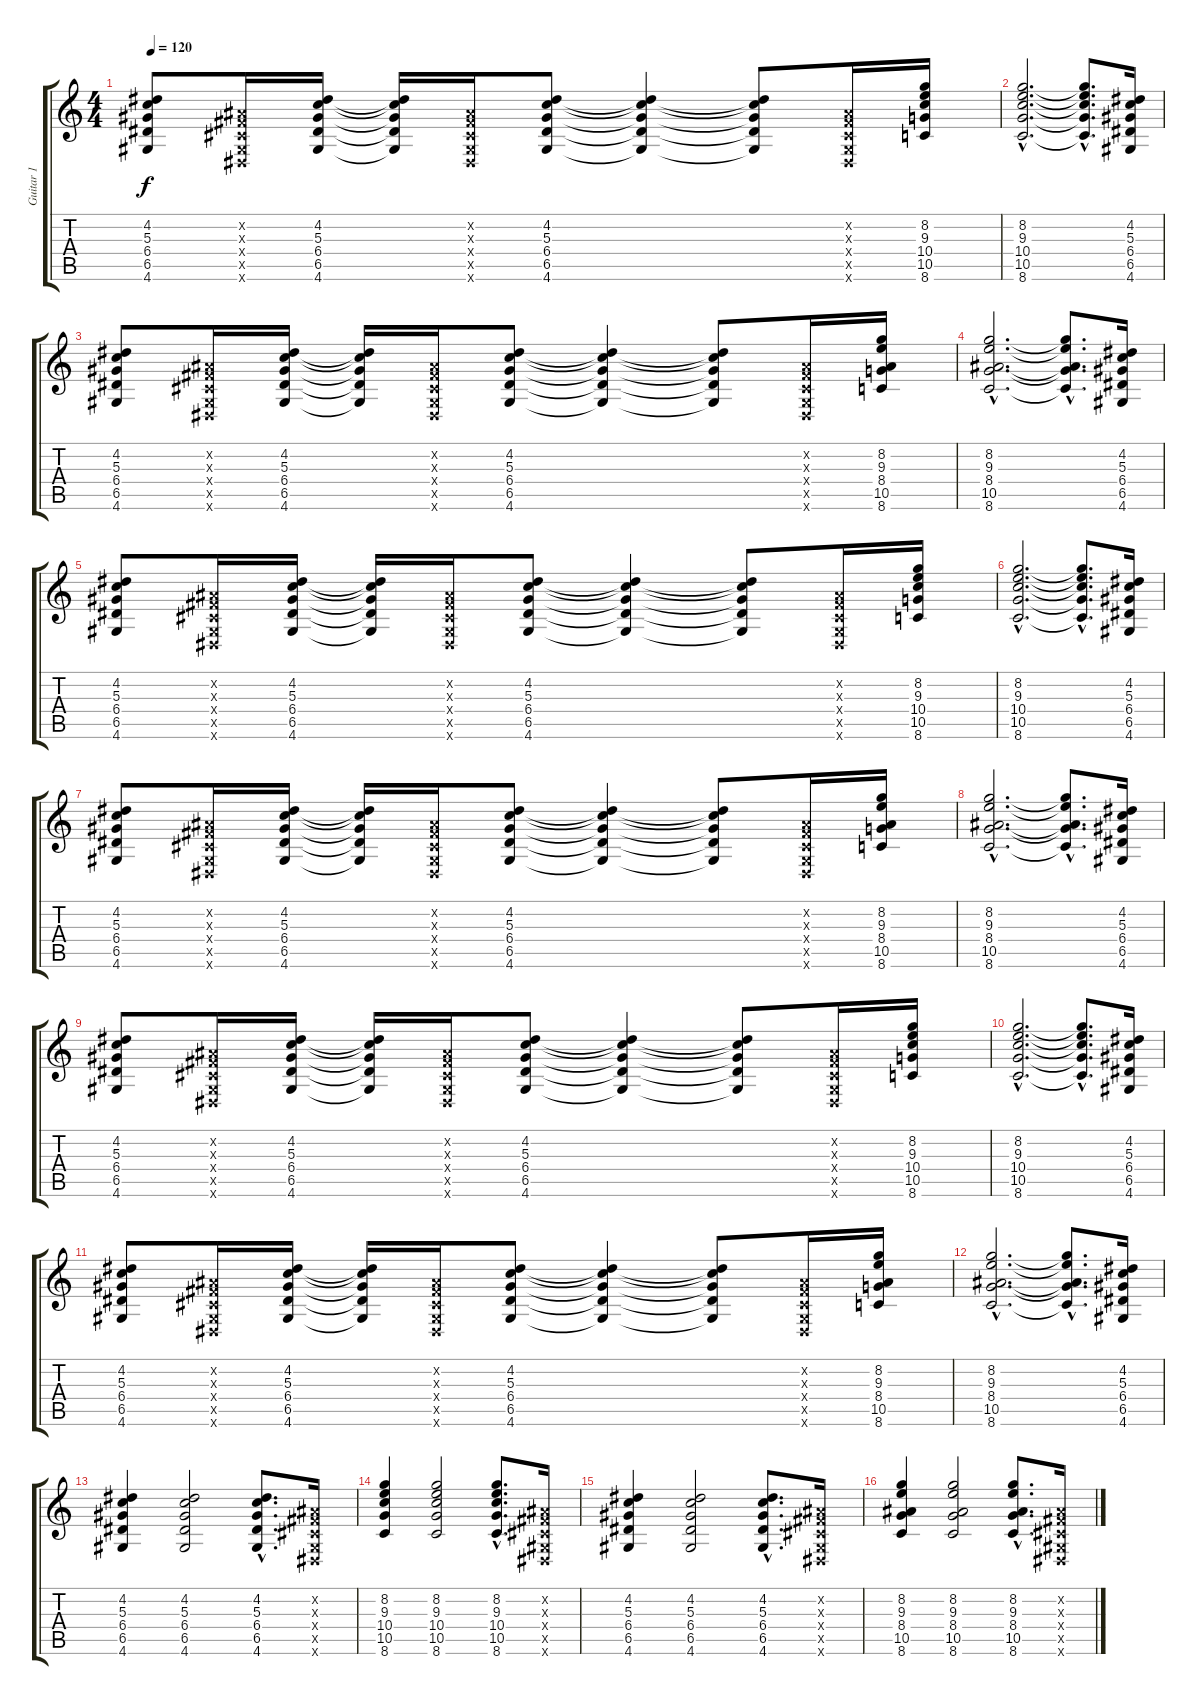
\track ("Guitar 1" "Guitar 1") {instrument overdrivenguitar}
\staff {score tabs}
\tuning (E4 B3 G3 D3 A2 E2) {hide}
\ts (4 4)
\tempo 120
\clef g2
\ks c
(4.2 5.3 6.4 6.5 4.6).8{dy f} (-1.2{x} -1.3{x} -1.4{x} -1.5{x} -1.6{x}).16 (4.2 5.3 6.4 6.5 4.6).16 (4.2{t} 5.3{t} 6.4{t} 6.5{t} 4.6{t}).16 (-1.2{x} -1.3{x} -1.4{x} -1.5{x} -1.6{x}).16 (4.2 5.3 6.4 6.5 4.6).8 (4.2{t} 5.3{t} 6.4{t} 6.5{t} 4.6{t}).4 (4.2{t} 5.3{t} 6.4{t} 6.5{t} 4.6{t}).8 (-1.2{x} -1.3{x} -1.4{x} -1.5{x} -1.6{x}).16 (8.2 9.3 10.4 10.5 8.6).16 |
(8.2{hac} 9.3{hac} 10.4{hac} 10.5{hac} 8.6{hac}).2{d} (8.2{hac t} 9.3{hac t} 10.4{hac t} 10.5{hac t} 8.6{hac t}).8{d} (4.2 5.3 6.4 6.5 4.6).16 |
(4.2 5.3 6.4 6.5 4.6).8 (-1.2{x} -1.3{x} -1.4{x} -1.5{x} -1.6{x}).16 (4.2 5.3 6.4 6.5 4.6).16 (4.2{t} 5.3{t} 6.4{t} 6.5{t} 4.6{t}).16 (-1.2{x} -1.3{x} -1.4{x} -1.5{x} -1.6{x}).16 (4.2 5.3 6.4 6.5 4.6).8 (4.2{t} 5.3{t} 6.4{t} 6.5{t} 4.6{t}).4 (4.2{t} 5.3{t} 6.4{t} 6.5{t} 4.6{t}).8 (-1.2{x} -1.3{x} -1.4{x} -1.5{x} -1.6{x}).16 (8.2 9.3 8.4 10.5 8.6).16 |
(8.2{hac} 9.3{hac} 8.4{hac} 10.5{hac} 8.6{hac}).2{d} (8.2{hac t} 9.3{hac t} 8.4{hac t} 10.5{hac t} 8.6{hac t}).8{d} (4.2 5.3 6.4 6.5 4.6).16 |
(4.2 5.3 6.4 6.5 4.6).8 (-1.2{x} -1.3{x} -1.4{x} -1.5{x} -1.6{x}).16 (4.2 5.3 6.4 6.5 4.6).16 (4.2{t} 5.3{t} 6.4{t} 6.5{t} 4.6{t}).16 (-1.2{x} -1.3{x} -1.4{x} -1.5{x} -1.6{x}).16 (4.2 5.3 6.4 6.5 4.6).8 (4.2{t} 5.3{t} 6.4{t} 6.5{t} 4.6{t}).4 (4.2{t} 5.3{t} 6.4{t} 6.5{t} 4.6{t}).8 (-1.2{x} -1.3{x} -1.4{x} -1.5{x} -1.6{x}).16 (8.2 9.3 10.4 10.5 8.6).16 |
(8.2{hac} 9.3{hac} 10.4{hac} 10.5{hac} 8.6{hac}).2{d} (8.2{hac t} 9.3{hac t} 10.4{hac t} 10.5{hac t} 8.6{hac t}).8{d} (4.2 5.3 6.4 6.5 4.6).16 |
(4.2 5.3 6.4 6.5 4.6).8 (-1.2{x} -1.3{x} -1.4{x} -1.5{x} -1.6{x}).16 (4.2 5.3 6.4 6.5 4.6).16 (4.2{t} 5.3{t} 6.4{t} 6.5{t} 4.6{t}).16 (-1.2{x} -1.3{x} -1.4{x} -1.5{x} -1.6{x}).16 (4.2 5.3 6.4 6.5 4.6).8 (4.2{t} 5.3{t} 6.4{t} 6.5{t} 4.6{t}).4 (4.2{t} 5.3{t} 6.4{t} 6.5{t} 4.6{t}).8 (-1.2{x} -1.3{x} -1.4{x} -1.5{x} -1.6{x}).16 (8.2 9.3 8.4 10.5 8.6).16 |
(8.2{hac} 9.3{hac} 8.4{hac} 10.5{hac} 8.6{hac}).2{d} (8.2{hac t} 9.3{hac t} 8.4{hac t} 10.5{hac t} 8.6{hac t}).8{d} (4.2 5.3 6.4 6.5 4.6).16 |
(4.2 5.3 6.4 6.5 4.6).8 (-1.2{x} -1.3{x} -1.4{x} -1.5{x} -1.6{x}).16 (4.2 5.3 6.4 6.5 4.6).16 (4.2{t} 5.3{t} 6.4{t} 6.5{t} 4.6{t}).16 (-1.2{x} -1.3{x} -1.4{x} -1.5{x} -1.6{x}).16 (4.2 5.3 6.4 6.5 4.6).8 (4.2{t} 5.3{t} 6.4{t} 6.5{t} 4.6{t}).4 (4.2{t} 5.3{t} 6.4{t} 6.5{t} 4.6{t}).8 (-1.2{x} -1.3{x} -1.4{x} -1.5{x} -1.6{x}).16 (8.2 9.3 10.4 10.5 8.6).16 |
(8.2{hac} 9.3{hac} 10.4{hac} 10.5{hac} 8.6{hac}).2{d} (8.2{hac t} 9.3{hac t} 10.4{hac t} 10.5{hac t} 8.6{hac t}).8{d} (4.2 5.3 6.4 6.5 4.6).16 |
(4.2 5.3 6.4 6.5 4.6).8 (-1.2{x} -1.3{x} -1.4{x} -1.5{x} -1.6{x}).16 (4.2 5.3 6.4 6.5 4.6).16 (4.2{t} 5.3{t} 6.4{t} 6.5{t} 4.6{t}).16 (-1.2{x} -1.3{x} -1.4{x} -1.5{x} -1.6{x}).16 (4.2 5.3 6.4 6.5 4.6).8 (4.2{t} 5.3{t} 6.4{t} 6.5{t} 4.6{t}).4 (4.2{t} 5.3{t} 6.4{t} 6.5{t} 4.6{t}).8 (-1.2{x} -1.3{x} -1.4{x} -1.5{x} -1.6{x}).16 (8.2 9.3 8.4 10.5 8.6).16 |
(8.2{hac} 9.3{hac} 8.4{hac} 10.5{hac} 8.6{hac}).2{d} (8.2{hac t} 9.3{hac t} 8.4{hac t} 10.5{hac t} 8.6{hac t}).8{d} (4.2 5.3 6.4 6.5 4.6).16 |
(4.2 5.3 6.4 6.5 4.6).4 (4.2 5.3 6.4 6.5 4.6).2 (4.2{hac} 5.3{hac} 6.4{hac} 6.5{hac} 4.6{hac}).8{d} (-1.2{x} -1.3{x} -1.4{x} -1.5{x} -1.6{x}).16 |
(8.2 9.3 10.4 10.5 8.6).4 (8.2 9.3 10.4 10.5 8.6).2 (8.2{hac} 9.3{hac} 10.4{hac} 10.5{hac} 8.6{hac}).8{d} (-1.2{x} -1.3{x} -1.4{x} -1.5{x} -1.6{x}).16 |
(4.2 5.3 6.4 6.5 4.6).4 (4.2 5.3 6.4 6.5 4.6).2 (4.2{hac} 5.3{hac} 6.4{hac} 6.5{hac} 4.6{hac}).8{d} (-1.2{x} -1.3{x} -1.4{x} -1.5{x} -1.6{x}).16 |
(8.2 9.3 8.4 10.5 8.6).4 (8.2 9.3 8.4 10.5 8.6).2 (8.2{hac} 9.3{hac} 8.4{hac} 10.5{hac} 8.6{hac}).8{d} (-1.2{x} -1.3{x} -1.4{x} -1.5{x} -1.6{x}).16
